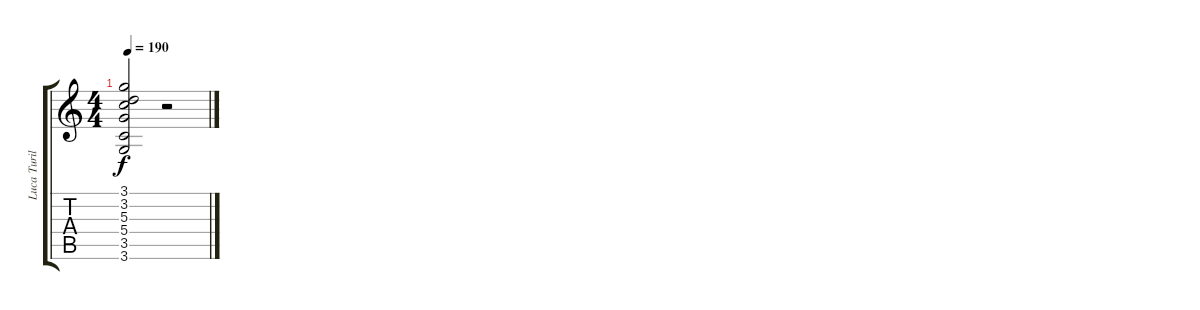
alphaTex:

\track ("Luca Turili" "Luca Turil") {instrument distortionguitar}
\staff {score tabs}
\tuning (E4 B3 G3 D3 A2 E2) {hide}
\ts (4 4)
\tempo 190
\clef g2
\ks c
(3.1 3.2 5.3 5.4 3.5 3.6).2{dy f} r.2
